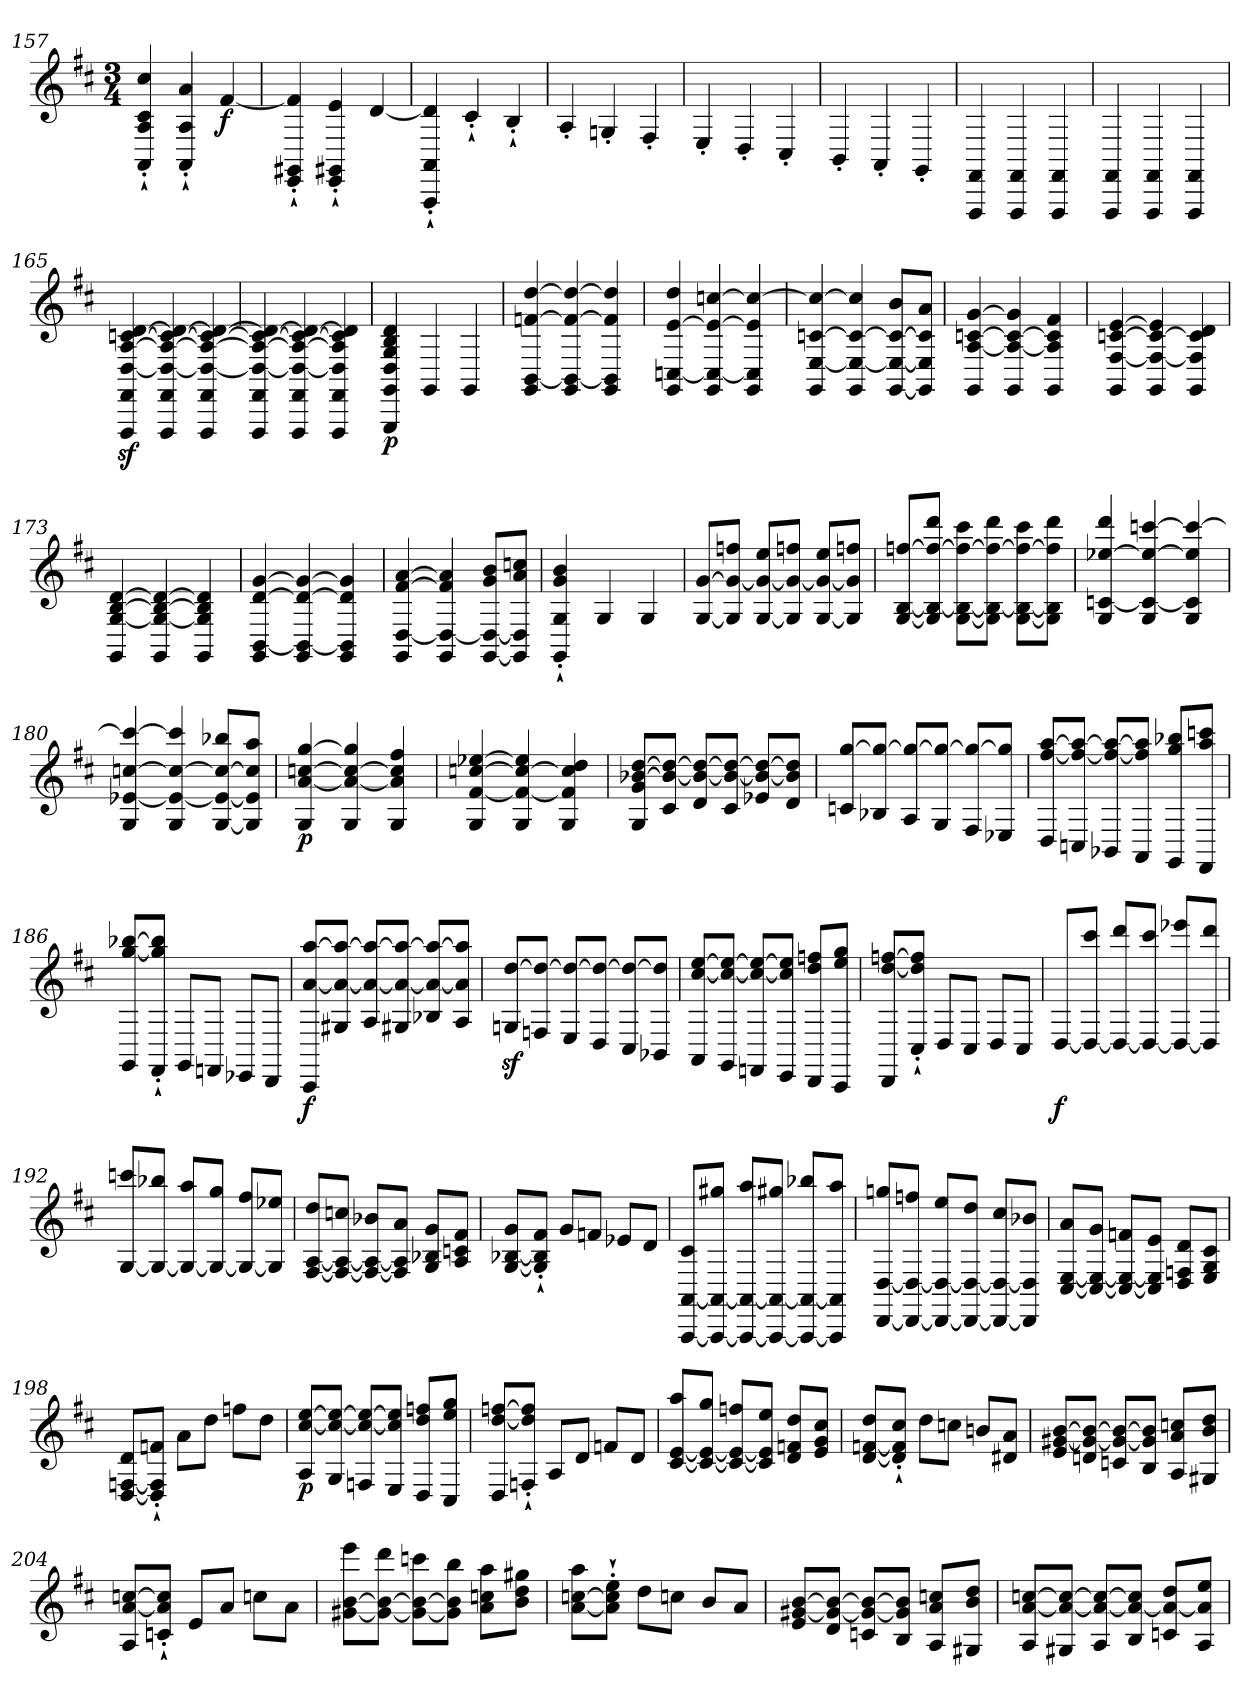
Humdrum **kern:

**kern	**dynam
*part1	*part1
*staff1	*staff1
*clefG2	*
*k[f#c#]	*
*D:	*
*M3/4	*
=157	=157
4AA'` 4A'` 4c#'` 4cc#'`	.
4AA'` 4A'` 4a'`	.
[4f#	f
=158	=158
4EE'` 4GG#X'` 4f#]'`	.
4EE'` 4GG#X'` 4e'`	.
[4d	.
=159	=159
4AAA'` 4AA'` 4d]'`	.
4c#'`	.
4B'`	.
=160	=160
4A'	.
4Gn'	.
4F#'	.
=161	=161
4E'	.
4D'	.
4C#'	.
=162	=162
4BB'	.
4AA'	.
4GG'	.
=163	=163
4FFF# 4FF#	.
4FFF# 4FF#	.
4FFF# 4FF#	.
=164	=164
4FFF# 4FF#	.
4FFF# 4FF#	.
4FFF# 4FF#	.
=165	=165
4FFF#z 4FF#z [4Dz [4Az [4cnz [4dz	.
4FFF# 4FF# 4D_ 4A_ 4c_ 4d_	.
4FFF# 4FF# 4D_ 4A_ 4c_ 4d_	.
=166	=166
4FFF# 4FF# 4D_ 4A_ 4cn_ 4d_	.
4FFF# 4FF# 4D_ 4A_ 4c_ 4d_	.
4FFF# 4FF# 4D] 4A] 4c] 4d]	.
=167	=167
4GGG 4GG 4D 4G 4B 4d	p
4GG	.
4GG	.
=168	=168
4GG [4BB [4fn [4dd	.
4GG 4BB_ 4f_ 4dd_	.
4GG 4BB] 4f] 4dd]	.
=169	=169
4GG [4Cn [4e 4dd	.
4GG 4C_ 4e_ [4ccn	.
4GG 4C] 4e] 4cc_	.
=170	=170
4GG [4E [4cn 4ccn_	.
4GG 4E_ 4c_ 4cc]	.
[8GG 8E_ 8c_ 8bL	.
8GG] 8E] 8c] 8aJ	.
=171	=171
4GG [4A [4cn [4g	.
4GG 4A_ 4c_ 4g]	.
4GG 4A] 4c] 4f#	.
=172	=172
4GG [4F# [4cn [4e	.
4GG 4F#_ 4c_ 4e]	.
4GG 4F#] 4c] 4d	.
=173	=173
4GG [4G [4B [4d	.
4GG 4G_ 4B_ 4d_	.
4GG 4G] 4B] 4d]	.
=174	=174
4GG [4BB [4d [4g	.
4GG 4BB_ 4d_ 4g_	.
4GG 4BB] 4d] 4g]	.
=175	=175
4GG [4D [4f# [4a	.
4GG 4D_ 4f#] 4a]	.
[8GG 8D_ 8g 8bL	.
8GG] 8D] 8a 8ccnJ	.
=176	=176
4GG'` 4G'` 4g'` 4b'`	.
4G	.
4G	.
=177	=177
[8G [8gL	.
8G] 8g_ 8ffnJ	.
[8G 8g_ 8eeL	.
8G] 8g_ 8ffnJ	.
[8G 8g_ 8eeL	.
8G] 8g] 8ffnJ	.
=178	=178
[8G [8B [8ffnL	.
8G] 8B_ 8ff_ 8dddJ	.
[8G 8B_ 8ff_ 8ccc#L	.
8G] 8B_ 8ff_ 8dddJ	.
[8G 8B_ 8ff_ 8ccc#L	.
8G] 8B] 8ff] 8dddJ	.
=179	=179
4G [4cn [4ee-X 4ddd	.
4G 4c_ 4ee-_ [4cccn	.
4G 4c] 4ee-] 4ccc_	.
=180	=180
4G [4e-X [4ccn 4cccn_	.
4G 4e-_ 4cc_ 4ccc]	.
[8G 8e-_ 8cc_ 8bb-XL	.
8G] 8e-] 8cc] 8aaJ	.
=181	=181
4G [4a [4ccn [4gg	p
4G 4a_ 4cc_ 4gg]	.
4G 4a] 4cc] 4ff#	.
=182	=182
4G [4f# [4ccn [4ee-X	.
4G 4f#_ 4cc_ 4ee-]	.
4G 4f#] 4cc] 4dd	.
=183	=183
8G 8g [8b-X [8ddL	.
8c# 8b-_ 8dd_J	.
8d 8b-_ 8dd_L	.
8c# 8b-_ 8dd_J	.
8e-X 8b-_ 8dd_L	.
8d 8b-] 8dd]J	.
=184	=184
8cn [8ggL	.
8B-X 8gg_J	.
8A 8gg_L	.
8G 8gg_J	.
8F# 8gg_L	.
8E-X 8gg]J	.
=185	=185
8D [8ff# [8aaL	.
8Cn 8ff#_ 8aa_J	.
8BB-X 8ff#_ 8aa_L	.
8AA 8ff#] 8aa]J	.
8GG 8gg 8bb-XL	.
8FF# 8aa 8cccnJ	.
=186	=186
8GG [8gg [8bb-XL	.
8FF#'` 8gg]'` 8bb-]'`J	.
8GGL	.
8FFnJ	.
8EE-XL	.
8DDJ	.
=187	=187
8CC# [8a [8aaL	f
8G#X 8a_ 8aa_J	.
8A 8a_ 8aa_L	.
8G#X 8a_ 8aa_J	.
8B-X 8a_ 8aa_L	.
8A 8a] 8aa]J	.
=188	=188
8Gnz [8ddzL	.
8Fn 8dd_J	.
8E 8dd_L	.
8D 8dd_J	.
8C# 8dd_L	.
8BB-X 8dd]J	.
=189	=189
8AA [8cc# [8eeL	.
8GG 8cc#_ 8ee_J	.
8FFn 8cc#_ 8ee_L	.
8EE 8cc#] 8ee]J	.
8DD 8dd 8ffnL	.
8CC# 8ee 8ggJ	.
=190	=190
8DD [8dd [8ffnL	.
8C#'` 8dd]'` 8ff]'`J	.
8DL	.
8C#J	.
8DL	.
8C#J	.
=191	=191
[8DL	f
8D_ 8ccc#J	.
8D_ 8dddL	.
8D_ 8ccc#J	.
8D_ 8eee-XL	.
8D] 8dddJ	.
=192	=192
[8G 8cccnL	.
8G_ 8bb-XJ	.
8G_ 8aaL	.
8G_ 8ggJ	.
8G_ 8ff#L	.
8G] 8ee-XJ	.
=193	=193
[8F# [8A 8ddL	.
8F#_ 8A_ 8ccnJ	.
8F#_ 8A_ 8b-XL	.
8F#] 8A] 8aJ	.
8G 8B-X 8gL	.
8A 8cn 8f#J	.
=194	=194
[8G [8B-X 8gL	.
8G]'` 8B-]'` 8f#'`J	.
8gL	.
8fnJ	.
8e-XL	.
8dJ	.
=195	=195
[8AAA [8AA 8c#L	.
8AAA_ 8AA_ 8gg#XJ	.
8AAA_ 8AA_ 8aaL	.
8AAA_ 8AA_ 8gg#XJ	.
8AAA_ 8AA_ 8bb-XL	.
8AAA] 8AA] 8aaJ	.
=196	=196
[8DD [8D 8ggnL	.
8DD_ 8D_ 8ffnJ	.
8DD_ 8D_ 8eeL	.
8DD_ 8D_ 8ddJ	.
8DD_ 8D_ 8cc#L	.
8DD] 8D] 8b-XJ	.
=197	=197
[8C# [8E 8aL	.
8C#_ 8E_ 8gJ	.
8C#_ 8E_ 8fnL	.
8C#] 8E] 8eJ	.
8D 8Fn 8dL	.
8E 8G 8c#J	.
=198	=198
[8D [8Fn 8dL	.
8D]'` 8F]'` 8fn'`J	.
8aL	.
8ddJ	.
8ffnL	.
8ddJ	.
=199	=199
8A [8cc# [8eeL	p
8G 8cc#_ 8ee_J	.
8Fn 8cc#_ 8ee_L	.
8E 8cc#] 8ee]J	.
8D 8dd 8ffnL	.
8C# 8ee 8ggJ	.
=200	=200
8D [8dd [8ffnL	.
8Fn'` 8dd]'` 8ff]'`J	.
8AL	.
8dJ	.
8fnL	.
8dJ	.
=201	=201
[8c# [8e 8aaL	.
8c#_ 8e_ 8ggJ	.
8c#_ 8e_ 8ffnL	.
8c#] 8e] 8eeJ	.
8d 8fn 8ddL	.
8e 8g 8cc#J	.
=202	=202
[8d [8fn 8ddL	.
8d]'` 8f]'` 8cc#'`J	.
8ddL	.
8ccnJ	.
8bnL	.
8d#X 8aJ	.
=203	=203
8e [8g#X [8bL	.
8dn 8g#_ 8b_J	.
8cn 8g#_ 8b_L	.
8B 8g#] 8b]J	.
8A 8a 8ccnL	.
8G#X 8b 8ddJ	.
=204	=204
8A [8a [8ccnL	.
8cn'` 8a]'` 8cc]'`J	.
8eL	.
8aJ	.
8ccnL	.
8aJ	.
=205	=205
[8g#X [8b 8eeeL	.
8g#_ 8b_ 8dddJ	.
8g#_ 8b_ 8cccnL	.
8g#] 8b] 8bbJ	.
8a 8ccn 8aaL	.
8b 8dd 8gg#XJ	.
=206	=206
[8a [8ccn 8aaL	.
8a]'` 8cc]'` 8ee'`J	.
8ddL	.
8ccnJ	.
8bL	.
8aJ	.
=207	=207
8e [8g#X [8bL	.
8d 8g#_ 8b_J	.
8cn 8g#_ 8b_L	.
8B 8g#] 8b]J	.
8A 8a 8ccnL	.
8G#X 8b 8ddJ	.
=208	=208
8A [8a [8ccnL	.
8G#X 8a_ 8cc_J	.
8A 8a_ 8cc_L	.
8B 8a_ 8cc]J	.
8cn 8a_ 8ddL	.
8A 8a] 8eeJ	.
=	=
*-	*-
